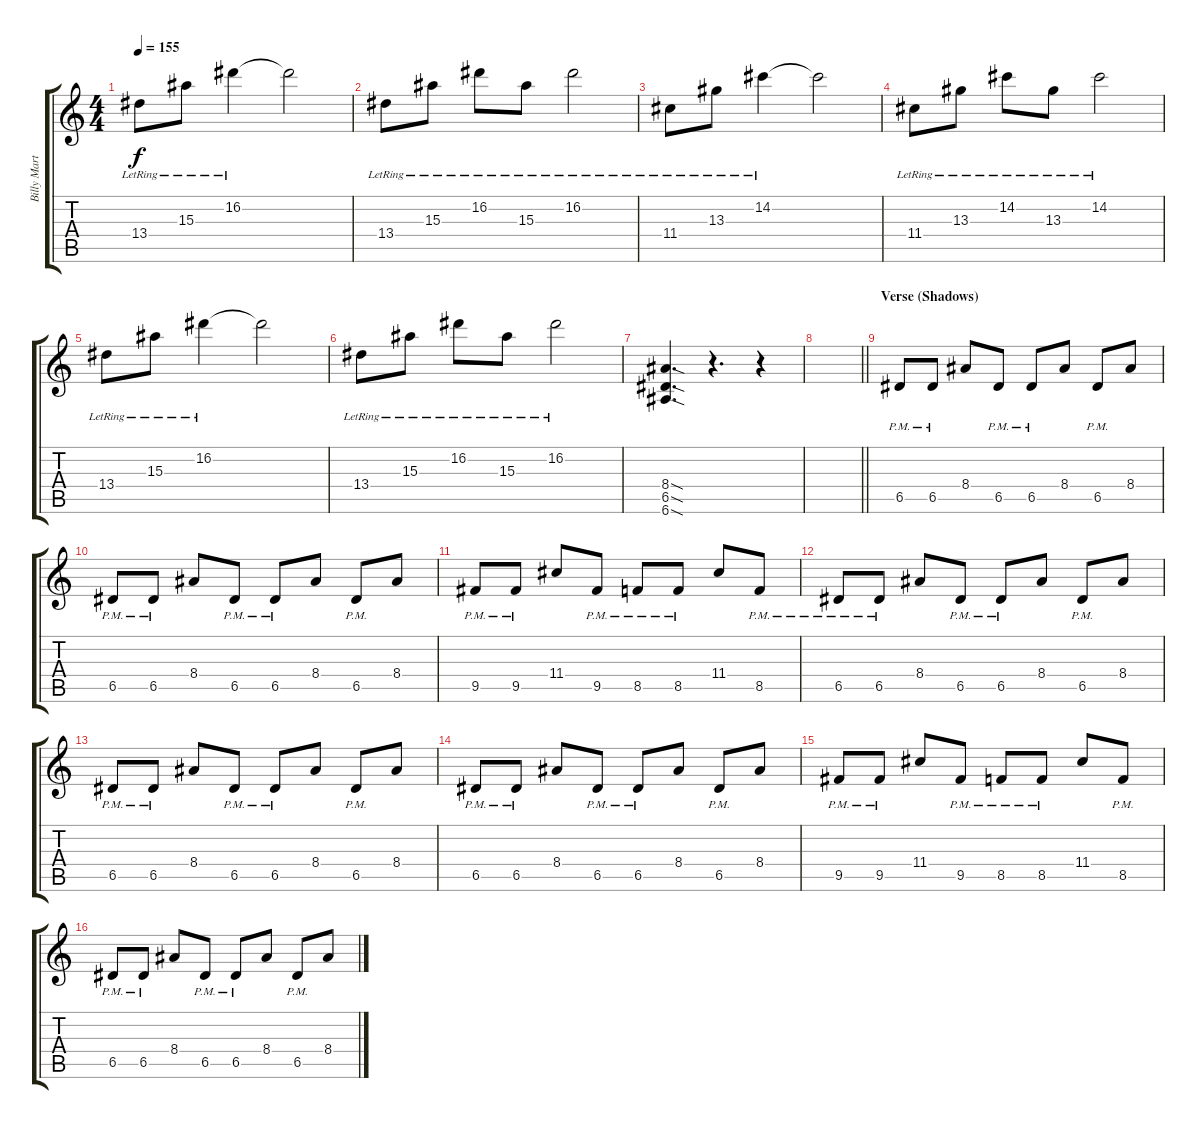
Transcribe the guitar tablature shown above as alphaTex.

\track ("Billy Martin [Lead Guitar II]" "Billy Mart") {instrument distortionguitar}
\staff {score tabs}
\tuning (E4 B3 G3 D3 A2 E2) {hide}
\ts (4 4)
\tempo 155
\clef g2
\ks c
13.4{lr}.8{dy f} 15.3{lr}.8 16.2{lr}.4 16.2{t}.2 |
13.4{lr}.8 15.3{lr}.8 16.2{lr}.8 15.3{lr}.8 16.2{lr}.2 |
11.4{lr}.8 13.3{lr}.8 14.2{lr}.4 14.2{t}.2 |
11.4{lr}.8 13.3{lr}.8 14.2{lr}.8 13.3{lr}.8 14.2{lr}.2 |
13.4{lr}.8 15.3{lr}.8 16.2{lr}.4 16.2{t}.2 |
13.4{lr}.8 15.3{lr}.8 16.2{lr}.8 15.3{lr}.8 16.2{lr}.2 |
(8.4{sod} 6.5{sod} 6.6{sod}).4{d} r.4{d} r.4 |
\barLineRight lightlight
|
\section ("" "Verse (Shadows)")
6.5{pm}.8 6.5{pm}.8 8.4.8 6.5{pm}.8 6.5{pm}.8 8.4.8 6.5{pm}.8 8.4.8 |
6.5{pm}.8 6.5{pm}.8 8.4.8 6.5{pm}.8 6.5{pm}.8 8.4.8 6.5{pm}.8 8.4.8 |
9.5{pm}.8 9.5{pm}.8 11.4.8 9.5{pm}.8 8.5{pm}.8 8.5{pm}.8 11.4.8 8.5{pm}.8 |
6.5{pm}.8 6.5{pm}.8 8.4.8 6.5{pm}.8 6.5{pm}.8 8.4.8 6.5{pm}.8 8.4.8 |
6.5{pm}.8 6.5{pm}.8 8.4.8 6.5{pm}.8 6.5{pm}.8 8.4.8 6.5{pm}.8 8.4.8 |
6.5{pm}.8 6.5{pm}.8 8.4.8 6.5{pm}.8 6.5{pm}.8 8.4.8 6.5{pm}.8 8.4.8 |
9.5{pm}.8 9.5{pm}.8 11.4.8 9.5{pm}.8 8.5{pm}.8 8.5{pm}.8 11.4.8 8.5{pm}.8 |
6.5{pm}.8 6.5{pm}.8 8.4.8 6.5{pm}.8 6.5{pm}.8 8.4.8 6.5{pm}.8 8.4.8
